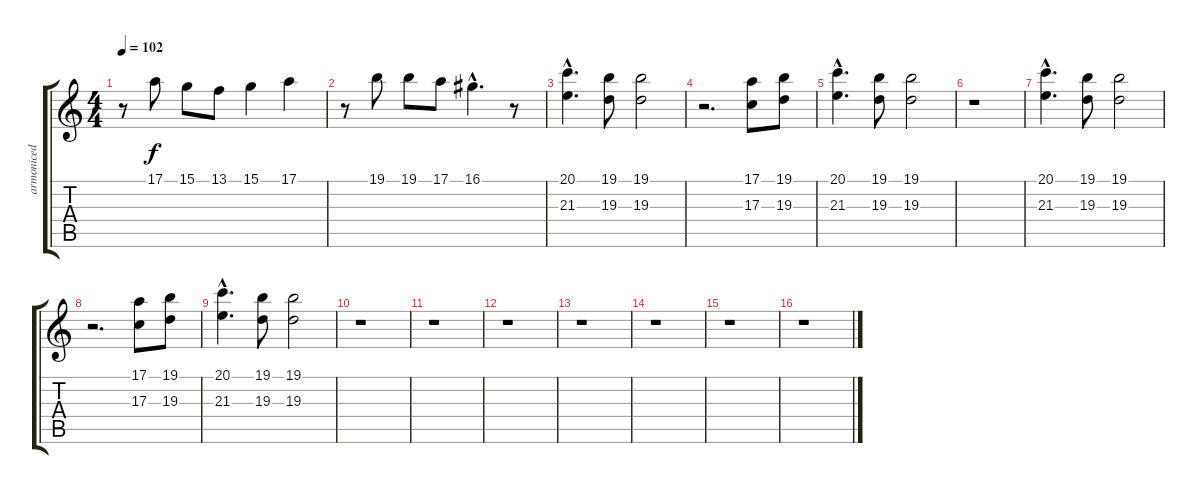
\track ("armoniced vocals" "armoniced ") {instrument oboe}
\staff {score tabs}
\tuning (E4 B3 G3 D3 A2 E2) {hide}
\ts (4 4)
\tempo 102
\clef g2
\ks c
r.8{dy f} 17.1.8 15.1.8 13.1.8 15.1.4 17.1.4 |
r.8 19.1.8 19.1.8 17.1.8 16.1{hac}.4{d} r.8 |
(20.1{hac} 21.3{hac}).4{d} (19.1 19.3).8 (19.1 19.3).2 |
r.2{d} (17.1 17.3).8 (19.1 19.3).8 |
(20.1{hac} 21.3{hac}).4{d} (19.1 19.3).8 (19.1 19.3).2 |
r.1 |
(20.1{hac} 21.3{hac}).4{d} (19.1 19.3).8 (19.1 19.3).2 |
r.2{d} (17.1 17.3).8 (19.1 19.3).8 |
(20.1{hac} 21.3{hac}).4{d} (19.1 19.3).8 (19.1 19.3).2 |
r.1 |
r.1 |
r.1 |
r.1 |
r.1 |
r.1 |
r.1
